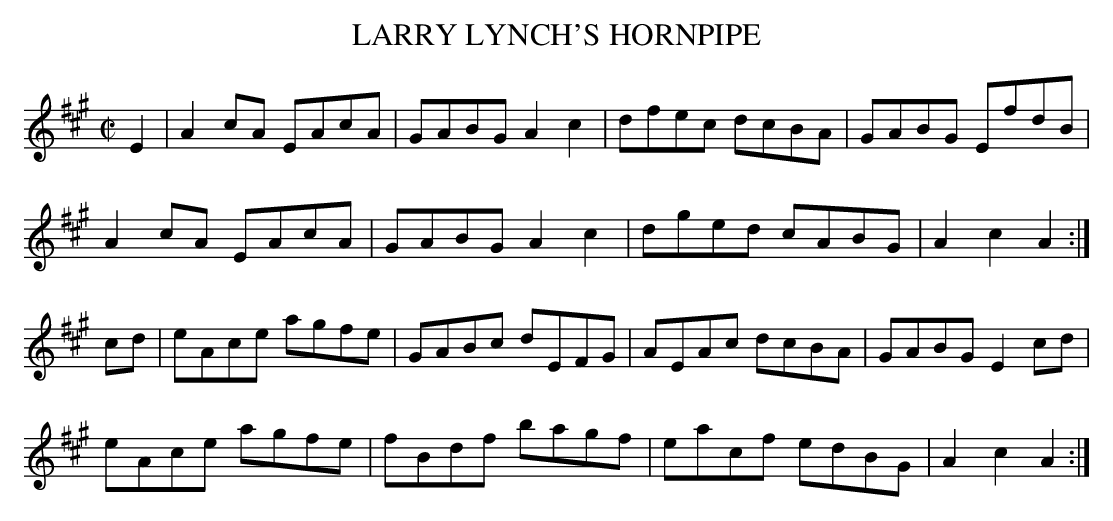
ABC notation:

X:1
T:LARRY LYNCH'S HORNPIPE
M:C|
L:1/8
K:A
E2|A2cA EAcA|GABG A2c2|dfec dcBA|GABG EfdB|
A2cA EAcA|GABG A2c2|dged cABG|A2c2A2:|
cd|eAce agfe|GABc dEFG|AEAc dcBA|GABG E2cd|
eAce agfe|fBdf bagf|eacf edBG|A2c2A2:|
